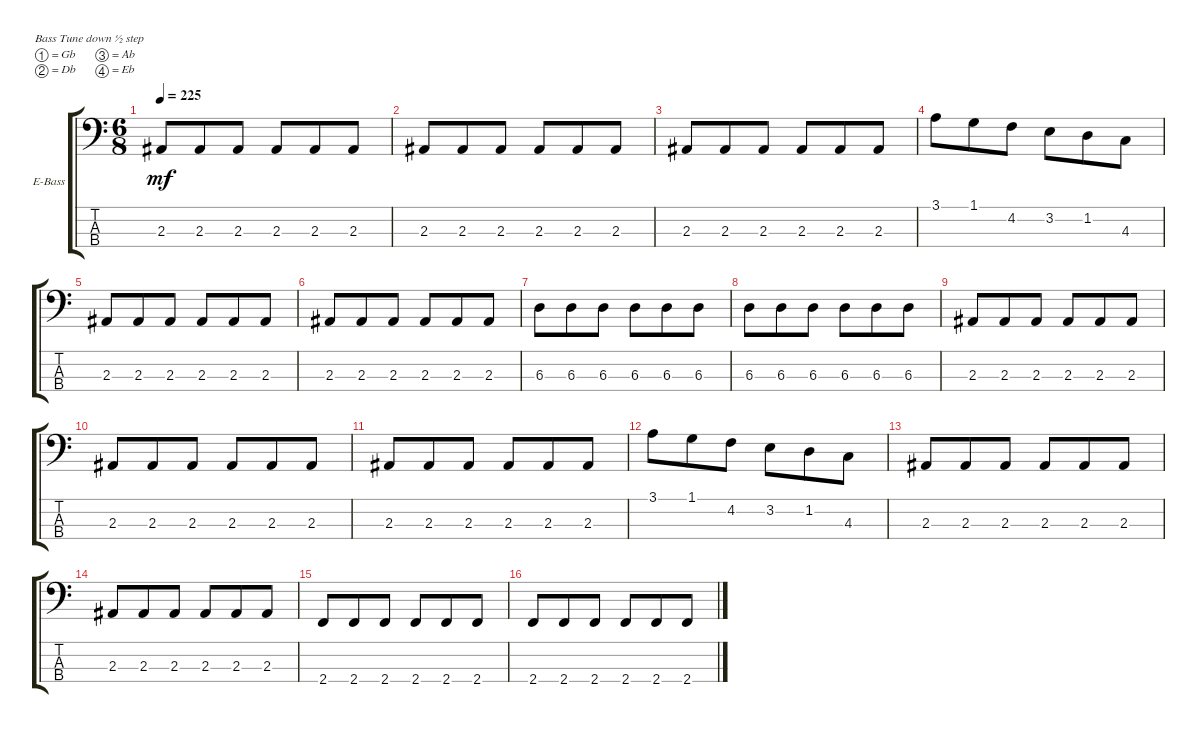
\bracketExtendMode groupsimilarinstruments
\firstSystemTrackNameOrientation horizontal
\otherSystemsTrackNameOrientation horizontal
\track ("Electric Bass" "E-Bass") {solo instrument electricbassfinger}
\staff {score tabs}
\tuning (Gb2 Db2 Ab1 Eb1)
\ts (6 8)
\tempo 225
\clef f4
\ks c
2.3.8{dy mf} 2.3.8 2.3.8 2.3.8 2.3.8 2.3.8 |
2.3.8 2.3.8 2.3.8 2.3.8 2.3.8 2.3.8 |
2.3.8 2.3.8 2.3.8 2.3.8 2.3.8 2.3.8 |
3.1.8 1.1.8 4.2.8 3.2.8 1.2.8 4.3.8 |
2.3.8 2.3.8 2.3.8 2.3.8 2.3.8 2.3.8 |
2.3.8 2.3.8 2.3.8 2.3.8 2.3.8 2.3.8 |
6.3.8 6.3.8 6.3.8 6.3.8 6.3.8 6.3.8 |
6.3.8 6.3.8 6.3.8 6.3.8 6.3.8 6.3.8 |
2.3.8 2.3.8 2.3.8 2.3.8 2.3.8 2.3.8 |
2.3.8 2.3.8 2.3.8 2.3.8 2.3.8 2.3.8 |
2.3.8 2.3.8 2.3.8 2.3.8 2.3.8 2.3.8 |
3.1.8 1.1.8 4.2.8 3.2.8 1.2.8 4.3.8 |
2.3.8 2.3.8 2.3.8 2.3.8 2.3.8 2.3.8 |
2.3.8 2.3.8 2.3.8 2.3.8 2.3.8 2.3.8 |
2.4.8 2.4.8 2.4.8 2.4.8 2.4.8 2.4.8 |
2.4.8 2.4.8 2.4.8 2.4.8 2.4.8 2.4.8
